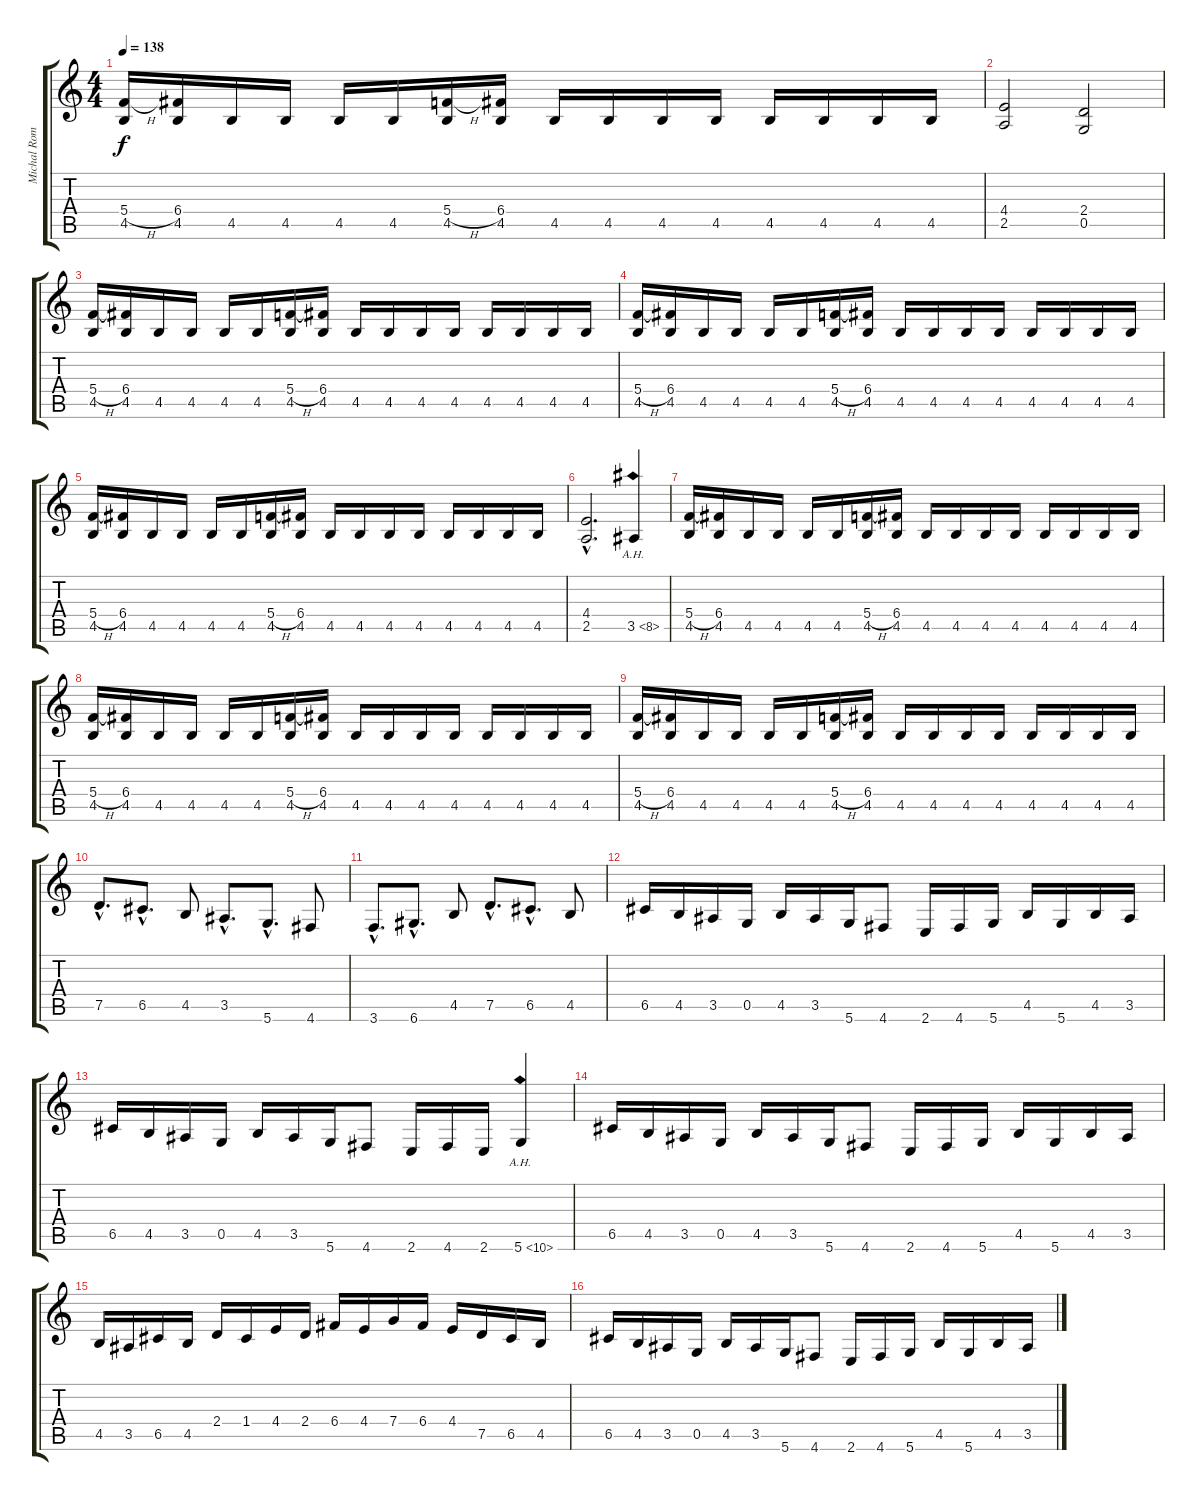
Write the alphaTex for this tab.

\track ("Michal Romeo" "Michal Rom") {instrument distortionguitar}
\staff {score tabs}
\tuning (D4 A3 F3 C3 G2 D2) {hide}
\ts (4 4)
\tempo 138
\clef g2
\ks c
(5.4{h} 4.5).16{dy f} (6.4 4.5).16 4.5.16 4.5.16 4.5.16 4.5.16 (5.4{h} 4.5).16 (6.4 4.5).16 4.5.16 4.5.16 4.5.16 4.5.16 4.5.16 4.5.16 4.5.16 4.5.16 |
(4.4 2.5).2 (2.4 0.5).2 |
(5.4{h} 4.5).16 (6.4 4.5).16 4.5.16 4.5.16 4.5.16 4.5.16 (5.4{h} 4.5).16 (6.4 4.5).16 4.5.16 4.5.16 4.5.16 4.5.16 4.5.16 4.5.16 4.5.16 4.5.16 |
(5.4{h} 4.5).16 (6.4 4.5).16 4.5.16 4.5.16 4.5.16 4.5.16 (5.4{h} 4.5).16 (6.4 4.5).16 4.5.16 4.5.16 4.5.16 4.5.16 4.5.16 4.5.16 4.5.16 4.5.16 |
(5.4{h} 4.5).16 (6.4 4.5).16 4.5.16 4.5.16 4.5.16 4.5.16 (5.4{h} 4.5).16 (6.4 4.5).16 4.5.16 4.5.16 4.5.16 4.5.16 4.5.16 4.5.16 4.5.16 4.5.16 |
(4.4{hac} 2.5{hac}).2{d} 3.5{ah 5}.4 |
(5.4{h} 4.5).16 (6.4 4.5).16 4.5.16 4.5.16 4.5.16 4.5.16 (5.4{h} 4.5).16 (6.4 4.5).16 4.5.16 4.5.16 4.5.16 4.5.16 4.5.16 4.5.16 4.5.16 4.5.16 |
(5.4{h} 4.5).16 (6.4 4.5).16 4.5.16 4.5.16 4.5.16 4.5.16 (5.4{h} 4.5).16 (6.4 4.5).16 4.5.16 4.5.16 4.5.16 4.5.16 4.5.16 4.5.16 4.5.16 4.5.16 |
(5.4{h} 4.5).16 (6.4 4.5).16 4.5.16 4.5.16 4.5.16 4.5.16 (5.4{h} 4.5).16 (6.4 4.5).16 4.5.16 4.5.16 4.5.16 4.5.16 4.5.16 4.5.16 4.5.16 4.5.16 |
7.5{hac}.8{d} 6.5{hac}.8{d} 4.5.8 3.5{hac}.8{d} 5.6{hac}.8{d} 4.6.8 |
3.6{hac}.8{d} 6.6{hac}.8{d} 4.5.8 7.5{hac}.8{d} 6.5{hac}.8{d} 4.5.8 |
6.5.16 4.5.16 3.5.16 0.5.16 4.5.16 3.5.16 5.6.16 4.6.8 2.6.16 4.6.16 5.6.16 4.5.16 5.6.16 4.5.16 3.5.16 |
6.5.16 4.5.16 3.5.16 0.5.16 4.5.16 3.5.16 5.6.16 4.6.8 2.6.16 4.6.16 2.6.16 5.6{ah 5}.4 |
6.5.16 4.5.16 3.5.16 0.5.16 4.5.16 3.5.16 5.6.16 4.6.8 2.6.16 4.6.16 5.6.16 4.5.16 5.6.16 4.5.16 3.5.16 |
4.5.16 3.5.16 6.5.16 4.5.16 2.4.16 1.4.16 4.4.16 2.4.16 6.4.16 4.4.16 7.4.16 6.4.16 4.4.16 7.5.16 6.5.16 4.5.16 |
6.5.16 4.5.16 3.5.16 0.5.16 4.5.16 3.5.16 5.6.16 4.6.8 2.6.16 4.6.16 5.6.16 4.5.16 5.6.16 4.5.16 3.5.16
